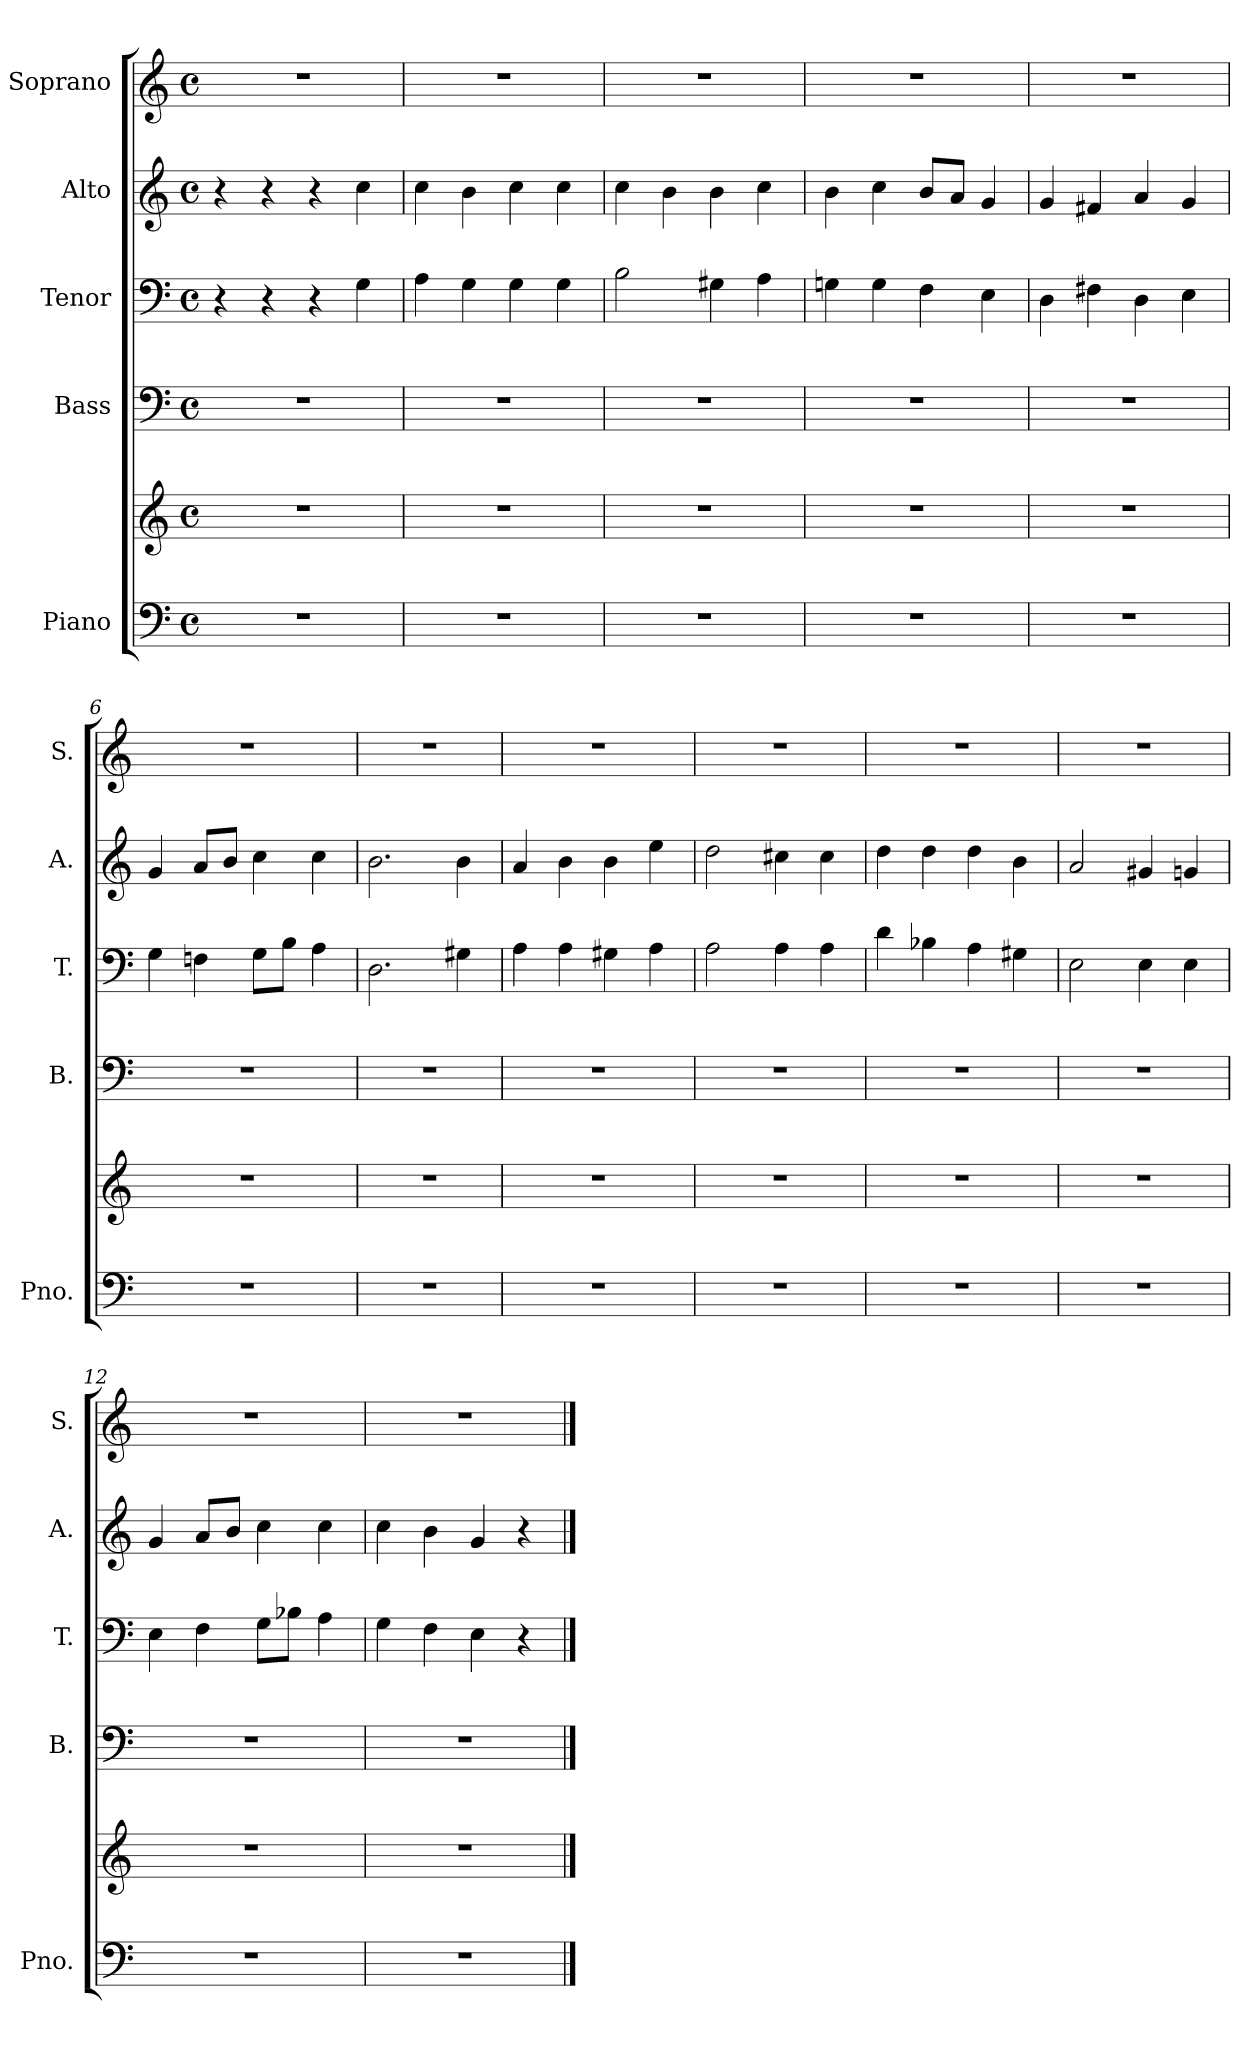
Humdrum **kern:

**kern	**kern	**kern	**kern	**kern	**kern
*part5	*part5	*part4	*part3	*part2	*part1
*staff6	*staff5	*staff4	*staff3	*staff2	*staff1
*I"Piano	*	*I"Bass	*I"Tenor	*I"Alto	*I"Soprano
*I'Pno.	*	*I'B.	*I'T.	*I'A.	*I'S.
*clefF4	*clefG2	*clefF4	*clefF4	*clefG2	*clefG2
*k[]	*k[]	*k[]	*k[]	*k[]	*k[]
*M4/4	*M4/4	*M4/4	*M4/4	*M4/4	*M4/4
*met(c)	*met(c)	*met(c)	*met(c)	*met(c)	*met(c)
=1	=1	=1	=1	=1	=1
1r	1r	1r	4r	4r	1r
.	.	.	4r	4r	.
.	.	.	4r	4r	.
.	.	.	4G\	4cc\	.
=2	=2	=2	=2	=2	=2
1r	1r	1r	4A\	4cc\	1r
.	.	.	4G\	4b\	.
.	.	.	4G\	4cc\	.
.	.	.	4G\	4cc\	.
=3	=3	=3	=3	=3	=3
1r	1r	1r	2B\	4cc\	1r
.	.	.	.	4b\	.
.	.	.	4G#X\	4b\	.
.	.	.	4A\	4cc\	.
=4	=4	=4	=4	=4	=4
1r	1r	1r	4Gn\	4b\	1r
.	.	.	4G\	4cc\	.
.	.	.	4F\	8b/L	.
.	.	.	.	8a/J	.
.	.	.	4E\	4g/	.
=5	=5	=5	=5	=5	=5
1r	1r	1r	4D\	4g/	1r
.	.	.	4F#X\	4f#X/	.
.	.	.	4D\	4a/	.
.	.	.	4E\	4g/	.
=6	=6	=6	=6	=6	=6
1r	1r	1r	4G\	4g/	1r
.	.	.	4Fn\	8a/L	.
.	.	.	.	8b/J	.
.	.	.	8G\L	4cc\	.
.	.	.	8B\J	.	.
.	.	.	4A\	4cc\	.
=7	=7	=7	=7	=7	=7
1r	1r	1r	2.D\	2.b\	1r
.	.	.	4G#X\	4b\	.
!!LO:LB:g=z
=8	=8	=8	=8	=8	=8
1r	1r	1r	4A\	4a/	1r
.	.	.	4A\	4b\	.
.	.	.	4G#X\	4b\	.
.	.	.	4A\	4ee\	.
=9	=9	=9	=9	=9	=9
1r	1r	1r	2A\	2dd\	1r
.	.	.	4A\	4cc#X\	.
.	.	.	4A\	4cc#\	.
=10	=10	=10	=10	=10	=10
1r	1r	1r	4d\	4dd\	1r
.	.	.	4B-X\	4dd\	.
.	.	.	4A\	4dd\	.
.	.	.	4G#X\	4b\	.
=11	=11	=11	=11	=11	=11
1r	1r	1r	2E\	2a/	1r
.	.	.	4E\	4g#X/	.
.	.	.	4E\	4gn/	.
=12	=12	=12	=12	=12	=12
1r	1r	1r	4E\	4g/	1r
.	.	.	4F\	8a/L	.
.	.	.	.	8b/J	.
.	.	.	8G\L	4cc\	.
.	.	.	8B-X\J	.	.
.	.	.	4A\	4cc\	.
=13	=13	=13	=13	=13	=13
1r	1r	1r	4G\	4cc\	1r
.	.	.	4F\	4b\	.
.	.	.	4E\	4g/	.
.	.	.	4r	4r	.
==	==	==	==	==	==
*-	*-	*-	*-	*-	*-
